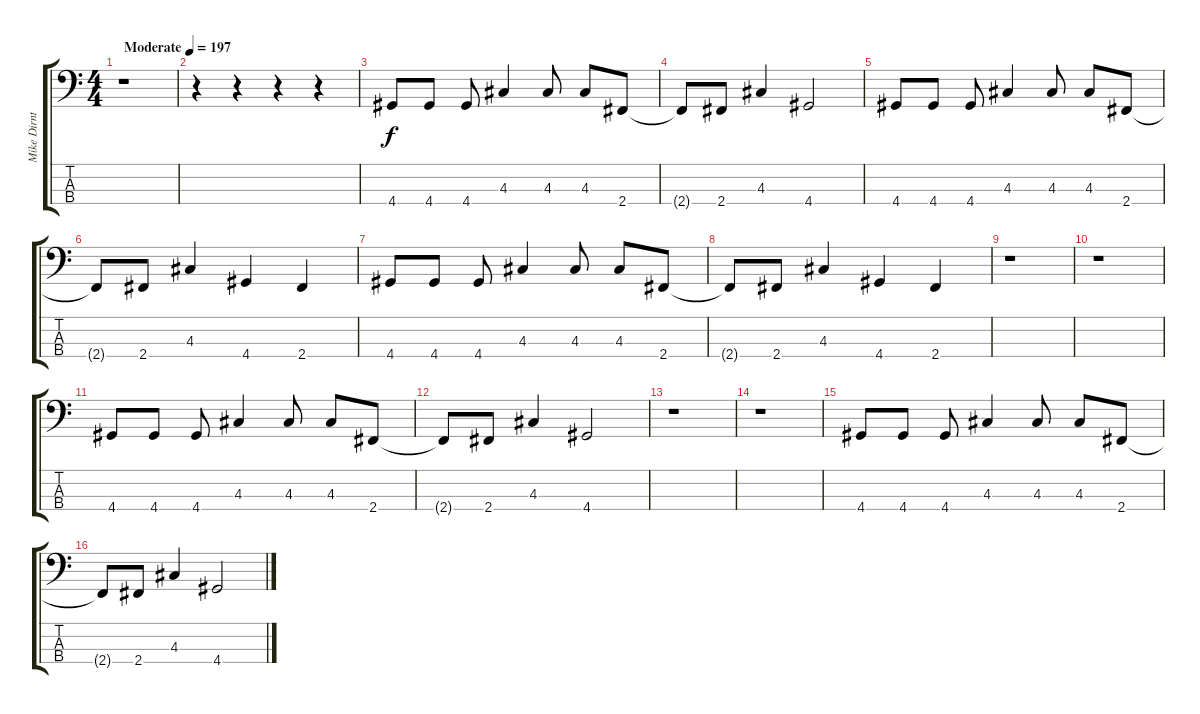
\track ("Mike Dirnt (Bass)" "Mike Dirnt") {instrument electricbasspick}
\staff {score tabs}
\tuning (G2 D2 A1 E1) {hide}
\ts (4 4)
\tempo (197 "Moderate")
\clef f4
\ks c
r.1{dy f instrument electricbasspick} |
r.4 r.4 r.4 r.4 |
4.4.8 4.4.8 4.4.8 4.3.4 4.3.8 4.3.8 2.4.8 |
2.4{t}.8 2.4.8 4.3.4 4.4.2 |
4.4.8 4.4.8 4.4.8 4.3.4 4.3.8 4.3.8 2.4.8 |
2.4{t}.8 2.4.8 4.3.4 4.4.4 2.4.4 |
4.4.8 4.4.8 4.4.8 4.3.4 4.3.8 4.3.8 2.4.8 |
2.4{t}.8 2.4.8 4.3.4 4.4.4 2.4.4 |
r.1 |
r.1 |
4.4.8 4.4.8 4.4.8 4.3.4 4.3.8 4.3.8 2.4.8 |
2.4{t}.8 2.4.8 4.3.4 4.4.2 |
r.1 |
r.1 |
4.4.8 4.4.8 4.4.8 4.3.4 4.3.8 4.3.8 2.4.8 |
2.4{t}.8 2.4.8 4.3.4 4.4.2
